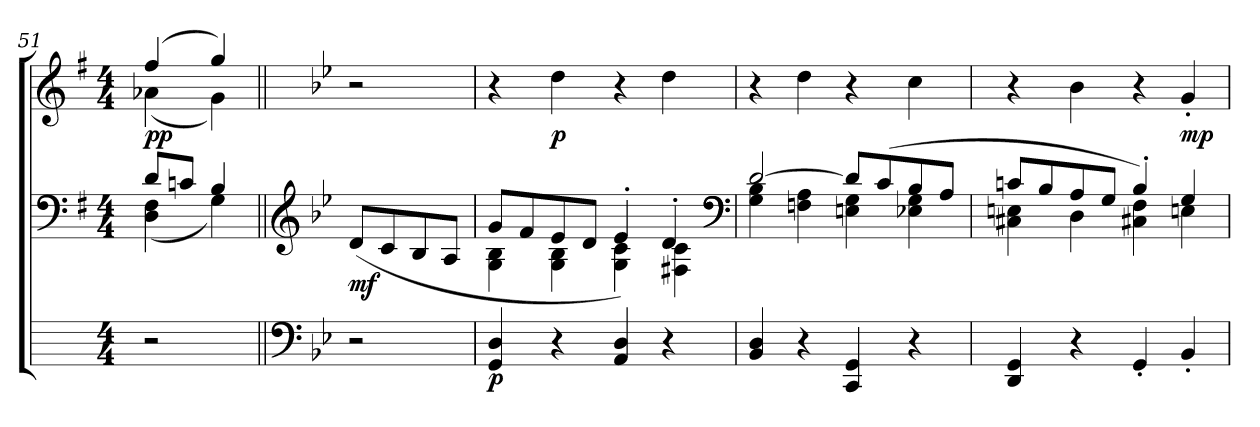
**kern	**dynam	**kern	**dynam	**kern	**dynam
*part3	*part3	*part2	*part2	*part1	*part1
*staff3	*staff3	*staff2	*staff2	*staff1	*staff1
*	*	*clefF4	*	*clefG2	*
*k[]	*	*k[f#]	*	*k[f#]	*
*M4/4	*	*M4/4	*	*M4/4	*
=51	=51	=51	=51	=51	=51
*	*	*^	*	*^	*
!	!	!	!	!	!	!	!LO:DY:b
2r	.	8d/L	(4F#\ 4D\	.	(4ff#/	(4a-X\	pp
.	.	8cn/J	.	.	.	.	.
.	.	4B/	4G\)	.	4gg/)	4g\)	.
*	*	*v	*v	*	*	*	*
*	*	*	*	*v	*v	*
!!LO:LB:g=z
=52||	=52||	=52||	=52||	=52||	=52||
*clefF4	*	*clefG2	*	*	*
*k[b-e-]	*	*k[b-e-]	*	*k[b-e-]	*
*	*	*^	*	*^	*
!	!	!	!	!LO:DY:b	!	!	!
*	*	*v	*v	*	*	*	*
*	*	*	*	*v	*v	*
2r	.	(8d/L	mf	2r	.
.	.	8c/	.	.	.
.	.	8B-/	.	.	.
.	.	8A/J	.	.	.
=53	=53	=53	=53	=53	=53
*	*	*^	*	*	*
!	!LO:DY:b	!	!	!	!	!
4D/ 4GG/	p	(8g/L	4B-\ 4G\)	.	4r	.
.	.	8f/	.	.	.	.
!	!	!	!	!	!	!LO:DY:b
4r	.	8e-/	4B-\ 4G\	.	4dd\	p
.	.	8d/J	.	.	.	.
4D/ 4AA/	.	4e-'/)	4c\ 4G\	.	4r	.
4r	.	4d'/	4c\ 4F#X\	.	4dd\	.
*	*	*clefF4	*	*	*	*
=54	=54	=54	=54	=54	=54	=54
4D/ 4BB-/	.	[2d/	4B-\ 4G\	.	4r	.
4r	.	.	4A\ 4Fn\	.	4dd\	.
4GG/ 4CC/	.	8d/L]	4G\ 4En\	.	4r	.
.	.	(8c/	.	.	.	.
4r	.	8B-/	4G\ 4E-X\	.	4cc\	.
.	.	8A/J	.	.	.	.
=55	=55	=55	=55	=55	=55	=55
4GG/ 4DD/	.	8cn/L	4En\ 4C#X\	.	4r	.
.	.	8B-/	.	.	.	.
4r	.	8A/	4D\	.	4b-\	.
.	.	8G/J	.	.	.	.
4GG'/	.	4B-'/)	4F\ 4C#X\	.	4r	.
!	!	!	!	!	!	!LO:DY:b
4BB-'/	.	4G/	4En\	.	4g'/	mp
*	*	*v	*v	*	*	*
=	=	=	=	=	=
*-	*-	*-	*-	*-	*-
